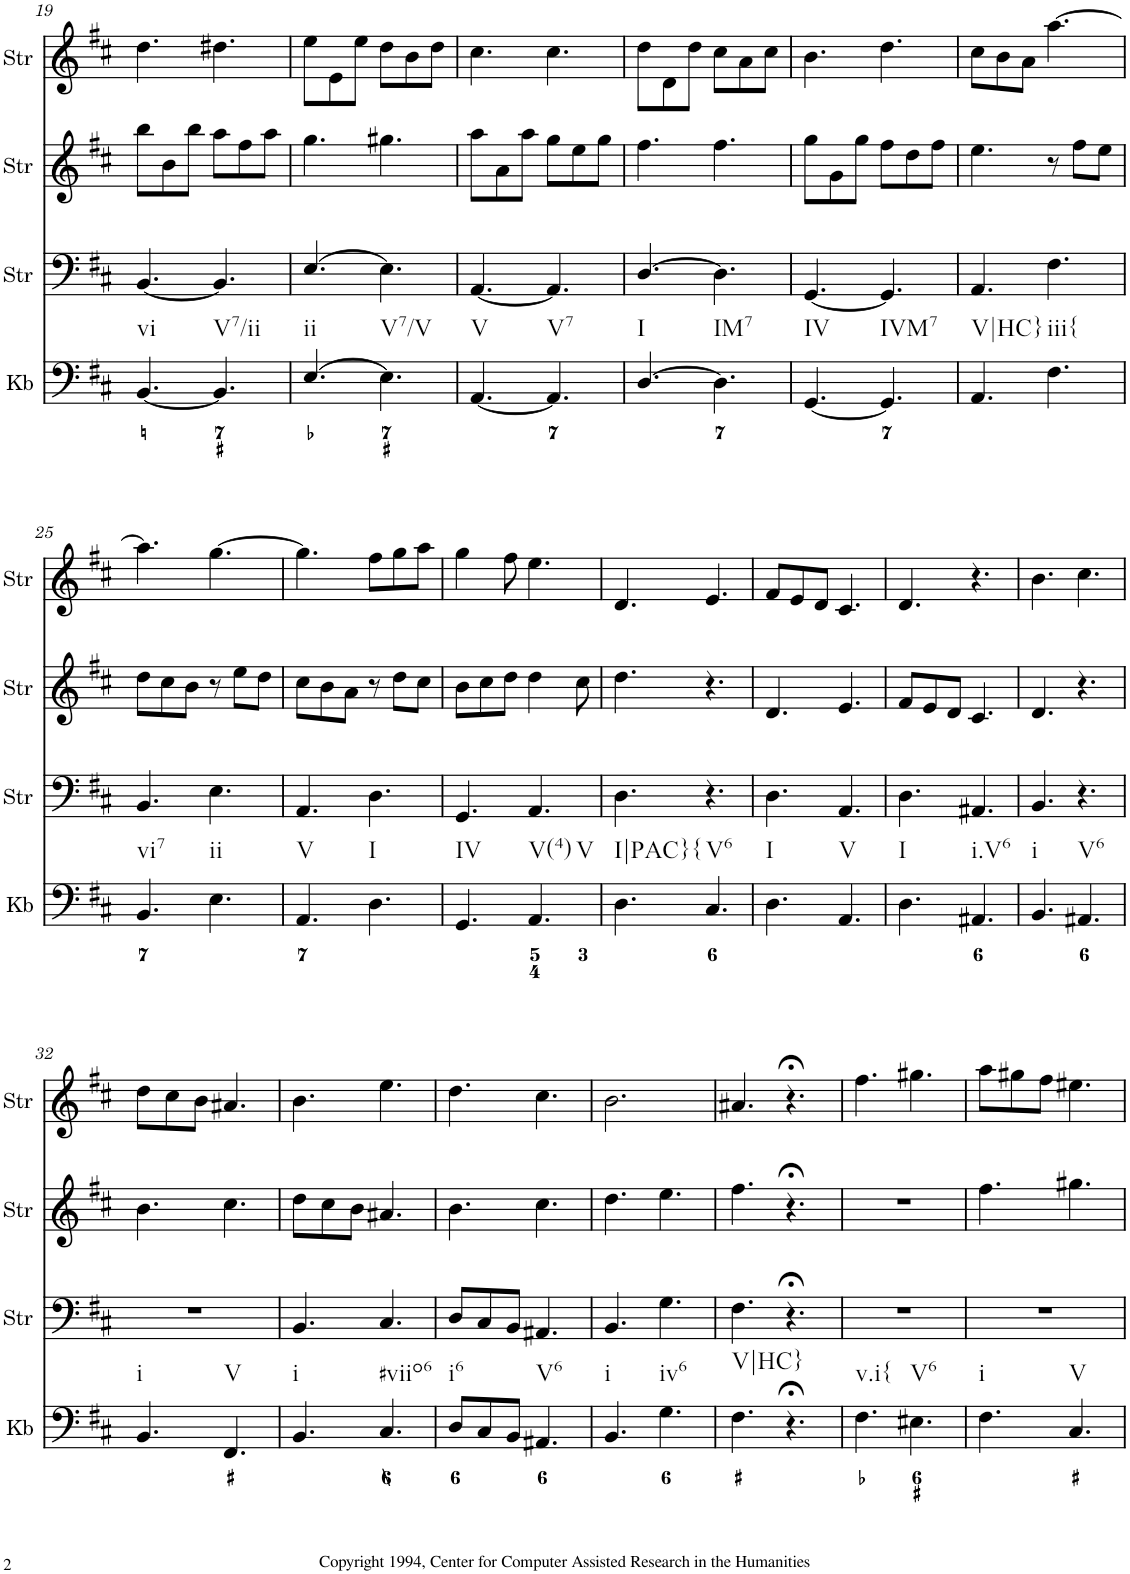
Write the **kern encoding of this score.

**kern	**kern	**kern	**kern
*part4	*part3	*part2	*part1
*staff4	*staff3	*staff2	*staff1
*I"Keyboard	*I"StringInstrument	*I"StringInstrument	*I"StringInstrument
*I'Kb	*I'Str	*I'Str	*I'Str
!!LO:PB:g=z
*clefF4	*clefF4	*clefG2	*clefG2
*k[f#c#]	*k[f#c#]	*k[f#c#]	*k[f#c#]
*M6/8	*M6/8	*M6/8	*M6/8
=19	=19	=19	=19
!LO:TX:b:t=vi	!	!	!
[4.BB/	[4.BB/	8bb\L	4.dd\
.	.	8b\	.
.	.	8bb\J	.
!LO:TX:b:t=V7/ii	!	!	!
4.BB/]	4.BB/]	8aa\L	4.dd#X\
.	.	8ff#\	.
.	.	8aa\J	.
=20	=20	=20	=20
!LO:TX:b:t=ii	!	!	!
[4.E/	[4.E/	4.gg\	8ee\L
.	.	.	8e\
.	.	.	8ee\J
!LO:TX:b:t=V7/V	!	!	!
4.E\]	4.E\]	4.gg#X\	8dd\L
.	.	.	8b\
.	.	.	8dd\J
=21	=21	=21	=21
!LO:TX:b:t=V	!	!	!
[4.AA/	[4.AA/	8aa\L	4.cc#\
.	.	8a\	.
.	.	8aa\J	.
!LO:TX:b:t=V7	!	!	!
4.AA/]	4.AA/]	8gg\L	4.cc#\
.	.	8ee\	.
.	.	8gg\J	.
=22	=22	=22	=22
!LO:TX:b:t=I	!	!	!
[4.D/	[4.D/	4.ff#\	8dd\L
.	.	.	8d\
.	.	.	8dd\J
!LO:TX:b:t=IM7	!	!	!
4.D\]	4.D\]	4.ff#\	8cc#\L
.	.	.	8a\
.	.	.	8cc#\J
=23	=23	=23	=23
!LO:TX:b:t=IV	!	!	!
[4.GG/	[4.GG/	8gg\L	4.b\
.	.	8g\	.
.	.	8gg\J	.
!LO:TX:b:t=IVM7	!	!	!
4.GG/]	4.GG/]	8ff#\L	4.dd\
.	.	8dd\	.
.	.	8ff#\J	.
=24	=24	=24	=24
!LO:TX:b:t=V|HC}	!	!	!
4.AA/	4.AA/	4.ee\	8cc#\L
.	.	.	8b\
.	.	.	8a\J
!LO:TX:b:t=iii{	!	!	!
4.F#\	4.F#\	8r	[4.aa\
.	.	8ff#\L	.
.	.	8ee\J	.
!!LO:LB:g=z
=25	=25	=25	=25
!LO:TX:b:t=vi7	!	!	!
4.BB/	4.BB/	8dd\L	4.aa\]
.	.	8cc#\	.
.	.	8b\J	.
!LO:TX:b:t=ii	!	!	!
4.E\	4.E\	8r	[4.gg\
.	.	8ee\L	.
.	.	8dd\J	.
=26	=26	=26	=26
!LO:TX:b:t=V	!	!	!
4.AA/	4.AA/	8cc#\L	4.gg\]
.	.	8b\	.
.	.	8a\J	.
!LO:TX:b:t=I	!	!	!
4.D\	4.D\	8r	8ff#\L
.	.	8dd\L	8gg\
.	.	8cc#\J	8aa\J
=27	=27	=27	=27
!LO:TX:b:t=IV	!	!	!
4.GG/	4.GG/	8b\L	4gg\
.	.	8cc#\	.
.	.	8dd\J	8ff#\
!LO:TX:b:t=V(4)	!	!	!
!LO:TX:b:t=V	!	!	!
4.AA/	4.AA/	4dd\	4.ee\
.	.	8cc#\	.
=28	=28	=28	=28
!LO:TX:b:t=I|PAC}{	!	!	!
4.D\	4.D\	4.dd\	4.d/
!LO:TX:b:t=V6	!	!	!
4.C#/	4.r	4.r	4.e/
=29	=29	=29	=29
!LO:TX:b:t=I	!	!	!
4.D\	4.D\	4.d/	8f#/L
.	.	.	8e/
.	.	.	8d/J
!LO:TX:b:t=V	!	!	!
4.AA/	4.AA/	4.e/	4.c#/
=30	=30	=30	=30
!LO:TX:b:t=I	!	!	!
4.D\	4.D\	8f#/L	4.d/
.	.	8e/	.
.	.	8d/J	.
!LO:TX:b:t=i.V6	!	!	!
4.AA#X/	4.AA#X/	4.c#/	4.r
=31	=31	=31	=31
!LO:TX:b:t=i	!	!	!
4.BB/	4.BB/	4.d/	4.b\
!LO:TX:b:t=V6	!	!	!
4.AA#X/	4.r	4.r	4.cc#\
!!LO:LB:g=z
=32	=32	=32	=32
!LO:TX:b:t=i	!	!	!
4.BB/	2.r	4.b\	8dd\L
.	.	.	8cc#\
.	.	.	8b\J
!LO:TX:b:t=V	!	!	!
4.FF#/	.	4.cc#\	4.a#X/
=33	=33	=33	=33
!LO:TX:b:t=i	!	!	!
4.BB/	4.BB/	8dd\L	4.b\
.	.	8cc#\	.
.	.	8b\J	.
!LO:TX:b:t=#viio6	!	!	!
4.C#/	4.C#/	4.a#X/	4.ee\
=34	=34	=34	=34
!LO:TX:b:t=i6	!	!	!
8D/L	8D/L	4.b\	4.dd\
8C#/	8C#/	.	.
8BB/J	8BB/J	.	.
!LO:TX:b:t=V6	!	!	!
4.AA#X/	4.AA#X/	4.cc#\	4.cc#\
=35	=35	=35	=35
!LO:TX:b:t=i	!	!	!
4.BB/	4.BB/	4.dd\	2.b\
!LO:TX:b:t=iv6	!	!	!
4.G\	4.G\	4.ee\	.
=36	=36	=36	=36
!LO:TX:b:t=V|HC}	!	!	!
4.F#\	4.F#\	4.ff#\	4.a#X/
4.r;<	4.r;<	4.r;<	4.r;<
=37	=37	=37	=37
!LO:TX:b:t=v.i{	!	!	!
4.F#\	2.r	2.r	4.ff#\
!LO:TX:b:t=V6	!	!	!
4.E#X\	.	.	4.gg#X\
=38	=38	=38	=38
!LO:TX:b:t=i	!	!	!
4.F#\	2.r	4.ff#\	8aa\L
.	.	.	8gg#X\
.	.	.	8ff#\J
!LO:TX:b:t=V	!	!	!
4.C#/	.	4.gg#X\	4.ee#X\
=	=	=	=
*-	*-	*-	*-
